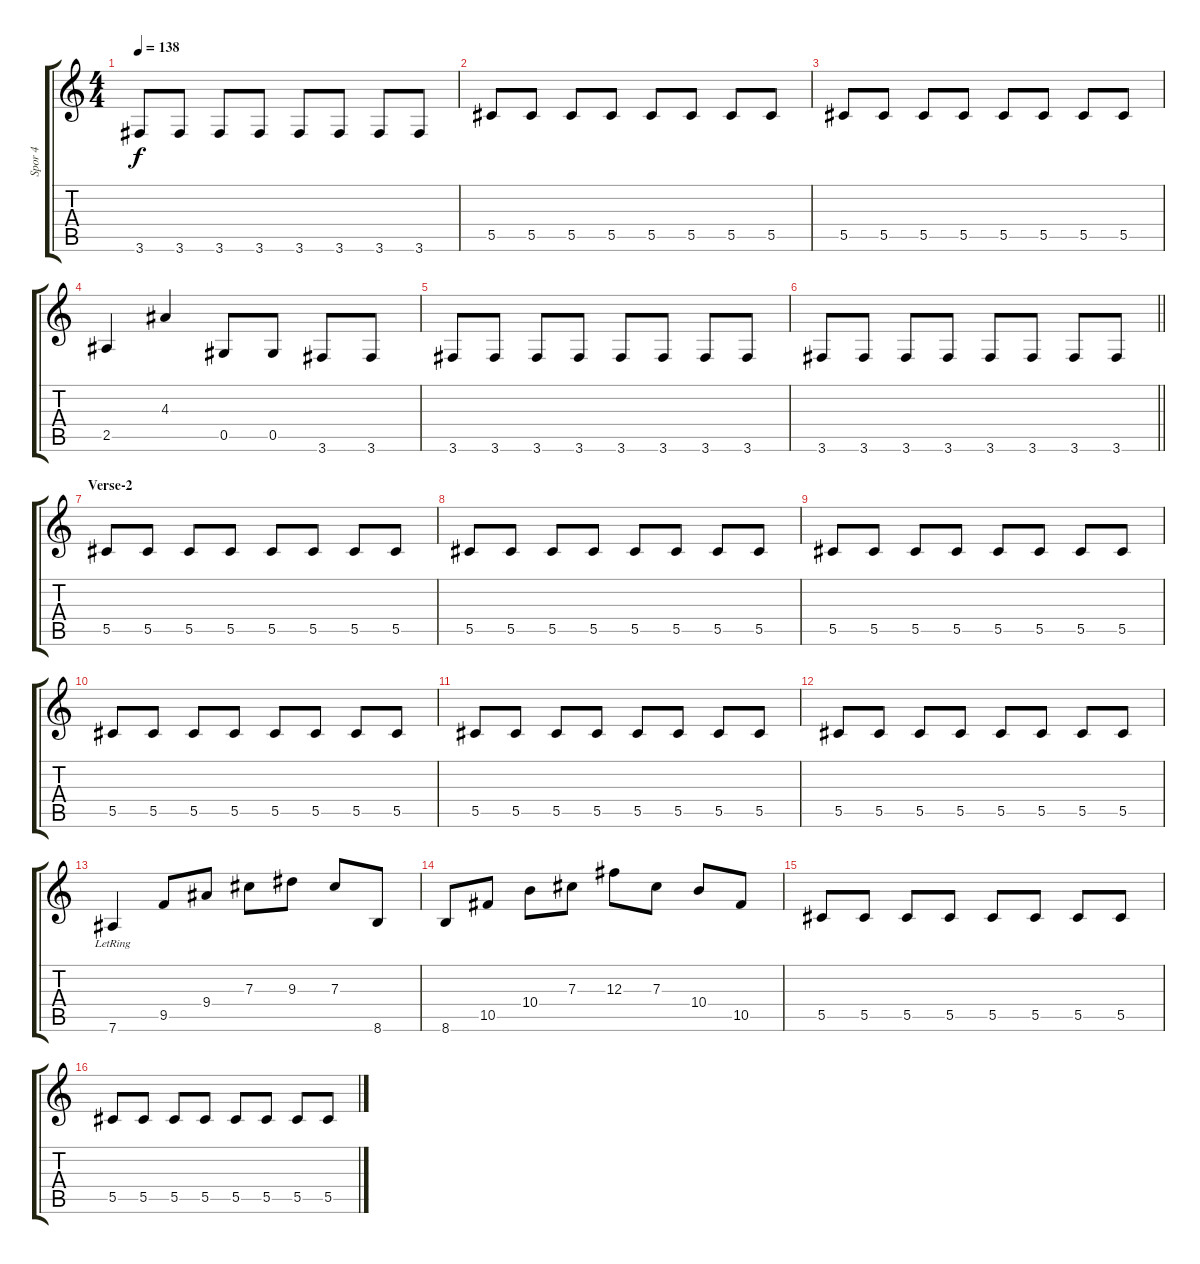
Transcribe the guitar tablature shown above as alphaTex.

\track ("Spor 4" "Spor 4") {instrument electricbasspick}
\staff {score tabs}
\tuning (Eb4 Bb3 Gb3 Db3 Ab2 Eb2) {hide}
\ts (4 4)
\tempo 138
\clef g2
\ks c
3.6.8{dy f} 3.6.8 3.6.8 3.6.8 3.6.8 3.6.8 3.6.8 3.6.8 |
5.5.8 5.5.8 5.5.8 5.5.8 5.5.8 5.5.8 5.5.8 5.5.8 |
5.5.8 5.5.8 5.5.8 5.5.8 5.5.8 5.5.8 5.5.8 5.5.8 |
2.5.4 4.3.4 0.5.8 0.5.8 3.6.8 3.6.8 |
3.6.8 3.6.8 3.6.8 3.6.8 3.6.8 3.6.8 3.6.8 3.6.8 |
\barLineRight lightlight
3.6.8 3.6.8 3.6.8 3.6.8 3.6.8 3.6.8 3.6.8 3.6.8 |
\section ("" "Verse-2")
5.5.8 5.5.8 5.5.8 5.5.8 5.5.8 5.5.8 5.5.8 5.5.8 |
5.5.8 5.5.8 5.5.8 5.5.8 5.5.8 5.5.8 5.5.8 5.5.8 |
5.5.8 5.5.8 5.5.8 5.5.8 5.5.8 5.5.8 5.5.8 5.5.8 |
5.5.8 5.5.8 5.5.8 5.5.8 5.5.8 5.5.8 5.5.8 5.5.8 |
5.5.8 5.5.8 5.5.8 5.5.8 5.5.8 5.5.8 5.5.8 5.5.8 |
5.5.8 5.5.8 5.5.8 5.5.8 5.5.8 5.5.8 5.5.8 5.5.8 |
7.6{lr}.4 9.5.8 9.4.8 7.3.8 9.3.8 7.3.8 8.6.8 |
8.6.8 10.5.8 10.4.8 7.3.8 12.3.8 7.3.8 10.4.8 10.5.8 |
5.5.8 5.5.8 5.5.8 5.5.8 5.5.8 5.5.8 5.5.8 5.5.8 |
5.5.8 5.5.8 5.5.8 5.5.8 5.5.8 5.5.8 5.5.8 5.5.8
